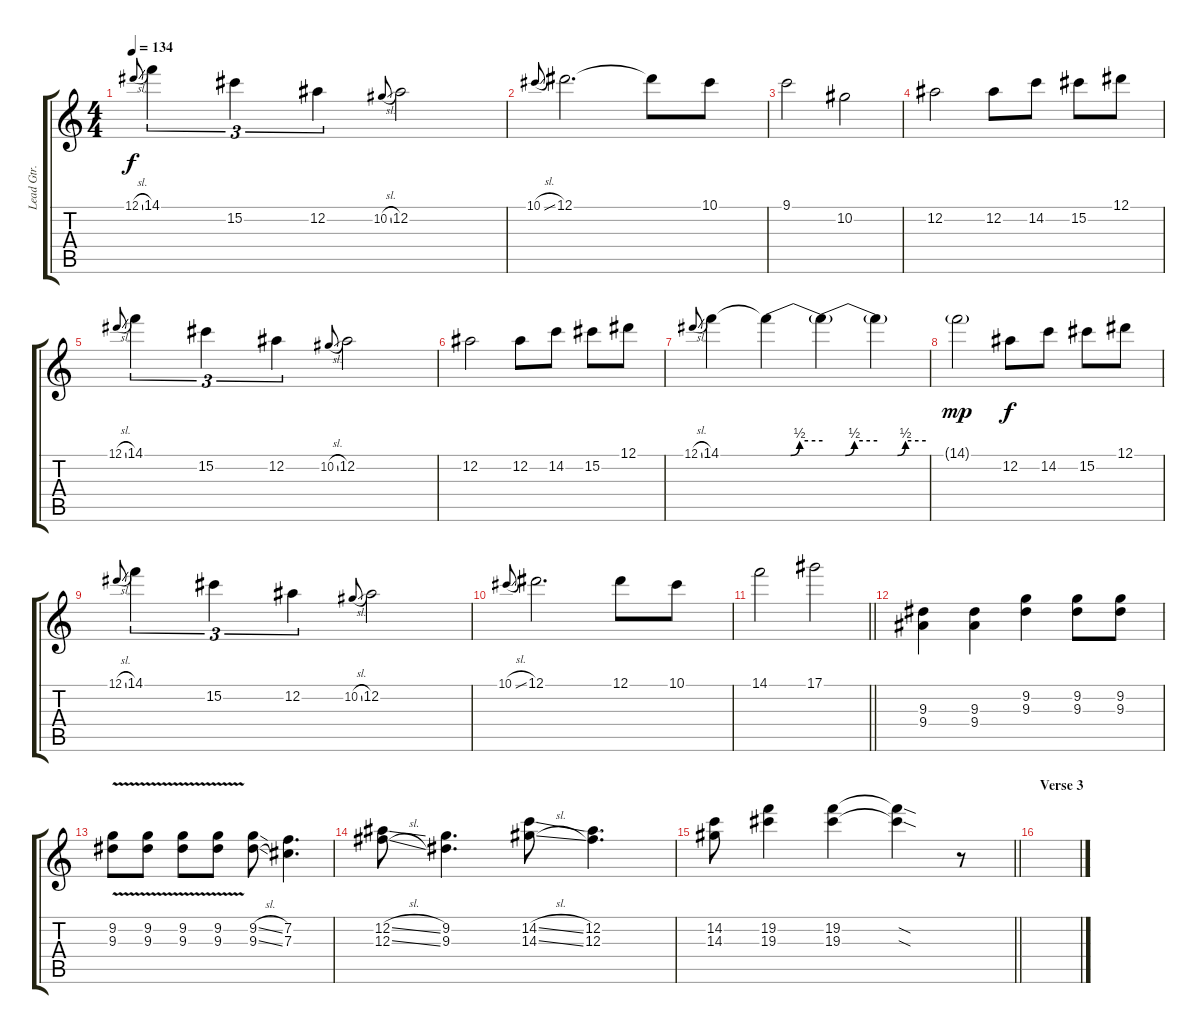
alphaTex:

\track ("Lead Gtr. 1" "Lead Gtr. ") {instrument distortionguitar}
\staff {score tabs}
\tuning (Eb4 Bb3 Gb3 Db3 Ab2 Eb2) {hide}
\ts (4 4)
\tempo 134
\clef g2
\ks c
12.1{sl}.8{gr onbeat dy f} 14.1.4{tu (3 2)} 15.2.4{tu (3 2)} 12.2.4{tu (3 2)} 10.2{sl}.8{gr onbeat} 12.2.2 |
10.1{sl}.8{gr onbeat} 12.1.2{d} 12.1{t}.8 10.1.8 |
9.1.2 10.2.2 |
12.2.2 12.2.8 14.2.8 15.2.8 12.1.8 |
12.1{sl}.8{gr onbeat} 14.1.4{tu (3 2)} 15.2.4{tu (3 2)} 12.2.4{tu (3 2)} 10.2{sl}.8{gr onbeat} 12.2.2 |
12.2.2 12.2.8 14.2.8 15.2.8 12.1.8 |
12.1{sl}.8{gr onbeat} 14.1.4 14.1{be (custom 0 0 25 0 35 2 60 2) t}.4 14.1{be (custom 0 0 25 0 35 2 60 2) t}.4 14.1{be (custom 0 0 25 0 35 2 60 2) t}.4 |
14.1{g}.2{dy mp} 12.2.8{dy f} 14.2.8 15.2.8 12.1.8 |
12.1{sl}.8{gr onbeat} 14.1.4{tu (3 2)} 15.2.4{tu (3 2)} 12.2.4{tu (3 2)} 10.2{sl}.8{gr onbeat} 12.2.2 |
10.1{sl}.8{gr onbeat} 12.1.2{d} 12.1.8 10.1.8 |
\barLineRight lightlight
14.1.2 17.1.2 |
\section ("" "")
(9.3 9.4).4{volume 10 balance 8} (9.3 9.4).4 (9.2 9.3).4 (9.2 9.3).8 (9.2 9.3).8 |
(9.2{v} 9.3{v}).8 (9.2{v} 9.3{v}).8 (9.2{v} 9.3{v}).8 (9.2{v} 9.3{v}).8 (9.2{sl} 9.3{sl}).8 (7.2 7.3).4{d} |
(12.2{sl} 12.3{sl}).8 (9.2 9.3).4{d} (14.2{sl} 14.3{sl}).8 (12.2 12.3).4{d} |
\barLineRight lightlight
(14.2 14.3).8 (19.2 19.3).4 (19.2 19.3).4 (19.2{sod t} 19.3{sod t}).4 r.8 |
\section ("" "Verse 3")
